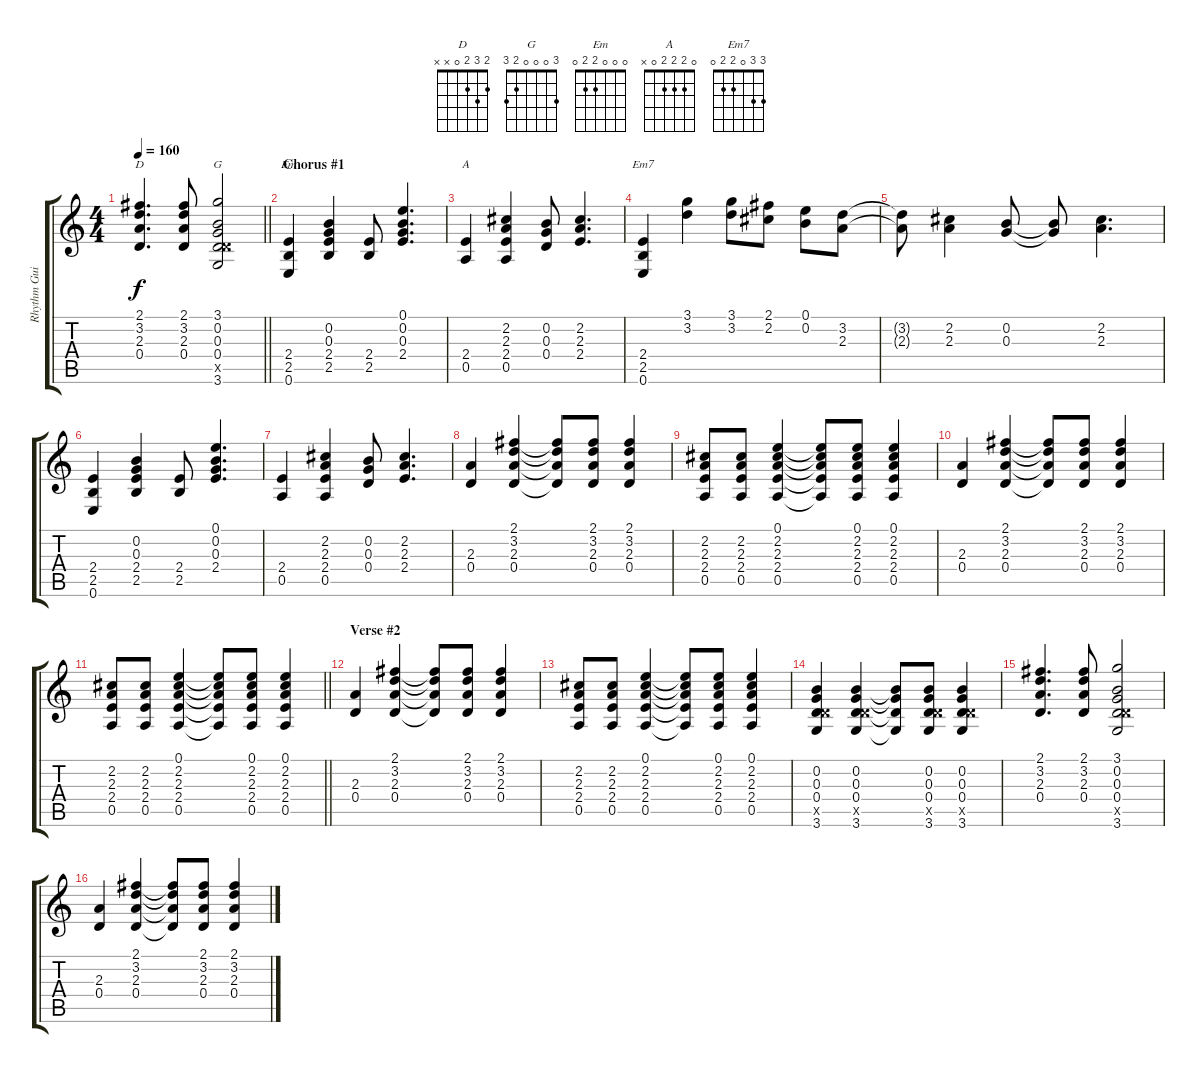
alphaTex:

\track ("Rhythm Guitar" "Rhythm Gui") {instrument electricguitarclean}
\staff {score tabs}
\tuning (E4 B3 G3 D3 A2 E2) {hide}
\chord ("D" 2 3 2 0 x x)
\chord ("G" 3 0 0 0 2 3)
\chord ("Em" 0 0 0 2 2 0)
\chord ("A" 0 2 2 2 0 x)
\chord ("Em7" 3 3 0 2 2 0)
\ts (4 4)
\tempo 160
\clef g2
\barLineRight lightlight
\ks c
(2.1 3.2 2.3 0.4).4{d ch "D" dy f} (2.1 3.2 2.3 0.4).8 (3.1 0.2 0.3 0.4 5.5{x} 3.6).2{ch "G"} |
\section ("" "Chorus #1")
(2.4 2.5 0.6).4{ch "Em"} (0.2 0.3 2.4 2.5).4 (2.4 2.5).8 (0.1 0.2 0.3 2.4).4{d} |
(2.4 0.5).4{ch "A"} (2.2 2.3 2.4 0.5).4 (0.2 0.3 0.4).8 (2.2 2.3 2.4).4{d} |
(2.4 2.5 0.6).4{ch "Em7"} (3.1 3.2).4 (3.1 3.2).8 (2.1 2.2).8 (0.1 0.2).8 (3.2 2.3).8 |
(3.2{t} 2.3{t}).8 (2.2 2.3).4 (0.2 0.3).8 (0.2{t} 0.3{t}).8 (2.2 2.3).4{d} |
(2.4 2.5 0.6).4 (0.2 0.3 2.4 2.5).4 (2.4 2.5).8 (0.1 0.2 0.3 2.4).4{d} |
(2.4 0.5).4 (2.2 2.3 2.4 0.5).4 (0.2 0.3 0.4).8 (2.2 2.3 2.4).4{d} |
(2.3 0.4).4 (2.1 3.2 2.3 0.4).4 (2.1{t} 3.2{t} 2.3{t} 0.4{t}).8 (2.1 3.2 2.3 0.4).8 (2.1 3.2 2.3 0.4).4 |
(2.2 2.3 2.4 0.5).8 (2.2 2.3 2.4 0.5).8 (0.1 2.2 2.3 2.4 0.5).4 (0.1{t} 2.2{t} 2.3{t} 2.4{t} 0.5{t}).8 (0.1 2.2 2.3 2.4 0.5).8 (0.1 2.2 2.3 2.4 0.5).4 |
(2.3 0.4).4 (2.1 3.2 2.3 0.4).4 (2.1{t} 3.2{t} 2.3{t} 0.4{t}).8 (2.1 3.2 2.3 0.4).8 (2.1 3.2 2.3 0.4).4 |
\barLineRight lightlight
(2.2 2.3 2.4 0.5).8 (2.2 2.3 2.4 0.5).8 (0.1 2.2 2.3 2.4 0.5).4 (0.1{t} 2.2{t} 2.3{t} 2.4{t} 0.5{t}).8 (0.1 2.2 2.3 2.4 0.5).8 (0.1 2.2 2.3 2.4 0.5).4 |
\section ("" "Verse #2")
(2.3 0.4).4 (2.1 3.2 2.3 0.4).4 (2.1{t} 3.2{t} 2.3{t} 0.4{t}).8 (2.1 3.2 2.3 0.4).8 (2.1 3.2 2.3 0.4).4 |
(2.2 2.3 2.4 0.5).8 (2.2 2.3 2.4 0.5).8 (0.1 2.2 2.3 2.4 0.5).4 (0.1{t} 2.2{t} 2.3{t} 2.4{t} 0.5{t}).8 (0.1 2.2 2.3 2.4 0.5).8 (0.1 2.2 2.3 2.4 0.5).4 |
(0.2 0.3 0.4 5.5{x} 3.6).4 (0.2 0.3 0.4 5.5{x} 3.6).4 (0.2{t} 0.3{t} 0.4{t} 3.6{t}).8 (0.2 0.3 0.4 5.5{x} 3.6).8 (0.2 0.3 0.4 5.5{x} 3.6).4 |
(2.1 3.2 2.3 0.4).4{d} (2.1 3.2 2.3 0.4).8 (3.1 0.2 0.3 0.4 5.5{x} 3.6).2 |
(2.3 0.4).4 (2.1 3.2 2.3 0.4).4 (2.1{t} 3.2{t} 2.3{t} 0.4{t}).8 (2.1 3.2 2.3 0.4).8 (2.1 3.2 2.3 0.4).4
